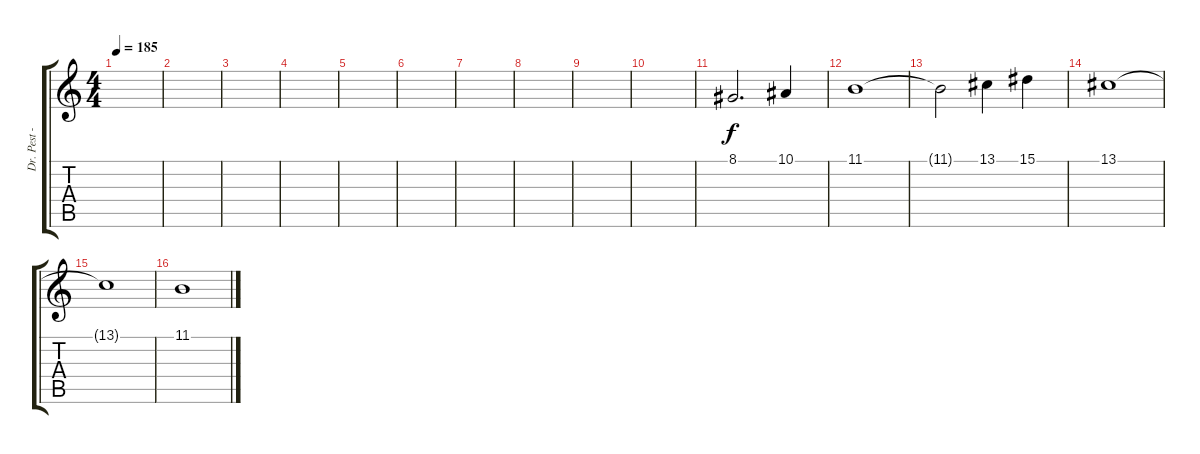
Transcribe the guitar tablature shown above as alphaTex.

\track ("Dr. Pest - Synth" "Dr. Pest -") {instrument orchestrahit}
\staff {score tabs}
\tuning (C4 G3 Eb3 Bb2 F2 C2) {hide}
\ts (4 4)
\tempo 185
\clef g2
\ks c
|
|
|
|
|
|
|
|
|
|
8.1.2{d volume 13 instrument tremolostrings} 10.1.4 |
11.1.1 |
11.1{t}.2 13.1.4 15.1.4 |
13.1.1 |
13.1{t}.1 |
11.1.1
